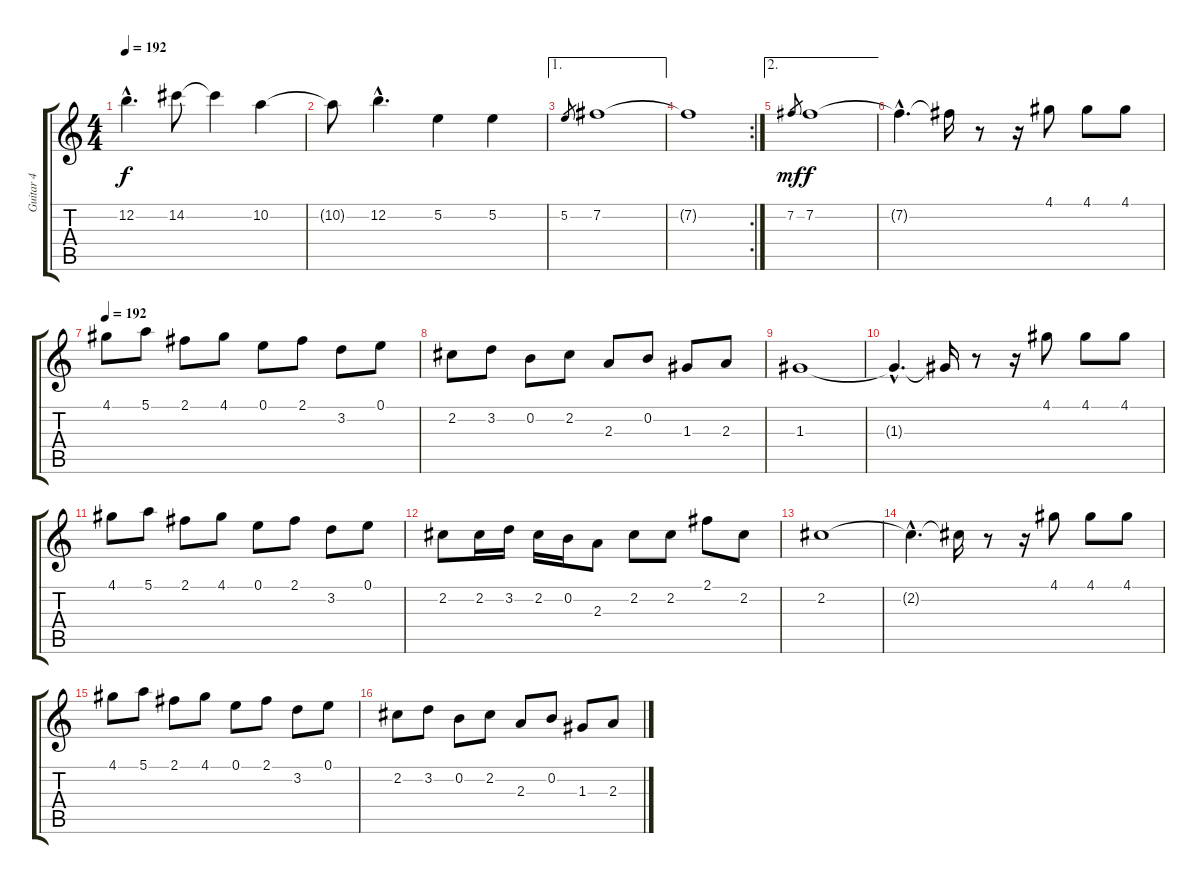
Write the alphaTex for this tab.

\track ("Guitar 4" "Guitar 4") {instrument distortionguitar}
\staff {score tabs}
\tuning (E4 B3 G3 D3 A2 E2) {hide}
\ts (4 4)
\tempo 192
\clef g2
\ks c
12.2{hac}.4{d dy f} 14.2.8 14.2{t}.4 10.2.4 |
10.2{t}.8 12.2{hac}.4{d} 5.2.4 5.2.4 |
\ae 1
5.2.8{gr} 7.2.1 |
\rc 2
7.2{t}.1 |
\ae 2
7.2.8{gr dy mf} 7.2.1{dy f} |
7.2{hac t}.4{d} 7.2{t}.16 r.8 r.16 4.1.8 4.1.8 4.1.8 |
\tempo 192
4.1.8 5.1.8 2.1.8 4.1.8 0.1.8 2.1.8 3.2.8 0.1.8 |
2.2.8 3.2.8 0.2.8 2.2.8 2.3.8 0.2.8 1.3.8 2.3.8 |
1.3.1 |
1.3{hac t}.4{d} 1.3{t}.16 r.8 r.16 4.1.8 4.1.8 4.1.8 |
4.1.8 5.1.8 2.1.8 4.1.8 0.1.8 2.1.8 3.2.8 0.1.8 |
2.2.8 2.2.16 3.2.16 2.2.16 0.2.16 2.3.8 2.2.8 2.2.8 2.1.8 2.2.8 |
2.2.1 |
2.2{hac t}.4{d} 2.2{t}.16 r.8 r.16 4.1.8 4.1.8 4.1.8 |
4.1.8 5.1.8 2.1.8 4.1.8 0.1.8 2.1.8 3.2.8 0.1.8 |
2.2.8 3.2.8 0.2.8 2.2.8 2.3.8 0.2.8 1.3.8 2.3.8
